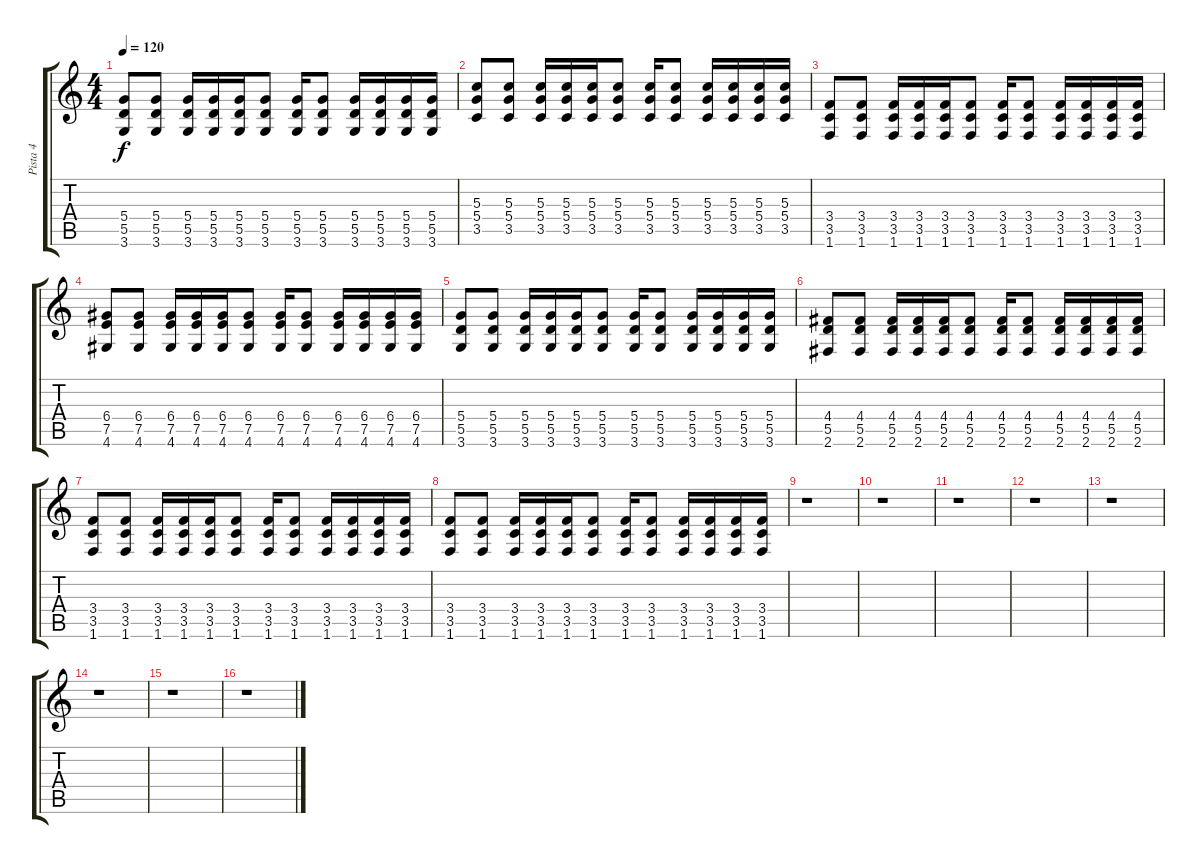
\track ("Pista 4" "Pista 4") {instrument acousticguitarsteel}
\staff {score tabs}
\tuning (E4 B3 G3 D3 A2 E2) {hide}
\ts (4 4)
\tempo 120
\clef g2
\ks c
(5.4 5.5 3.6).8{dy f} (5.4 5.5 3.6).8 (5.4 5.5 3.6).16 (5.4 5.5 3.6).16 (5.4 5.5 3.6).16 (5.4 5.5 3.6).8 (5.4 5.5 3.6).16 (5.4 5.5 3.6).8 (5.4 5.5 3.6).16 (5.4 5.5 3.6).16 (5.4 5.5 3.6).16 (5.4 5.5 3.6).16 |
(5.3 5.4 3.5).8 (5.3 5.4 3.5).8 (5.3 5.4 3.5).16 (5.3 5.4 3.5).16 (5.3 5.4 3.5).16 (5.3 5.4 3.5).8 (5.3 5.4 3.5).16 (5.3 5.4 3.5).8 (5.3 5.4 3.5).16 (5.3 5.4 3.5).16 (5.3 5.4 3.5).16 (5.3 5.4 3.5).16 |
(3.4 3.5 1.6).8 (3.4 3.5 1.6).8 (3.4 3.5 1.6).16 (3.4 3.5 1.6).16 (3.4 3.5 1.6).16 (3.4 3.5 1.6).8 (3.4 3.5 1.6).16 (3.4 3.5 1.6).8 (3.4 3.5 1.6).16 (3.4 3.5 1.6).16 (3.4 3.5 1.6).16 (3.4 3.5 1.6).16 |
(6.4 7.5 4.6).8 (6.4 7.5 4.6).8 (6.4 7.5 4.6).16 (6.4 7.5 4.6).16 (6.4 7.5 4.6).16 (6.4 7.5 4.6).8 (6.4 7.5 4.6).16 (6.4 7.5 4.6).8 (6.4 7.5 4.6).16 (6.4 7.5 4.6).16 (6.4 7.5 4.6).16 (6.4 7.5 4.6).16 |
(5.4 5.5 3.6).8 (5.4 5.5 3.6).8 (5.4 5.5 3.6).16 (5.4 5.5 3.6).16 (5.4 5.5 3.6).16 (5.4 5.5 3.6).8 (5.4 5.5 3.6).16 (5.4 5.5 3.6).8 (5.4 5.5 3.6).16 (5.4 5.5 3.6).16 (5.4 5.5 3.6).16 (5.4 5.5 3.6).16 |
(4.4 5.5 2.6).8 (4.4 5.5 2.6).8 (4.4 5.5 2.6).16 (4.4 5.5 2.6).16 (4.4 5.5 2.6).16 (4.4 5.5 2.6).8 (4.4 5.5 2.6).16 (4.4 5.5 2.6).8 (4.4 5.5 2.6).16 (4.4 5.5 2.6).16 (4.4 5.5 2.6).16 (4.4 5.5 2.6).16 |
(3.4 3.5 1.6).8 (3.4 3.5 1.6).8 (3.4 3.5 1.6).16 (3.4 3.5 1.6).16 (3.4 3.5 1.6).16 (3.4 3.5 1.6).8 (3.4 3.5 1.6).16 (3.4 3.5 1.6).8 (3.4 3.5 1.6).16 (3.4 3.5 1.6).16 (3.4 3.5 1.6).16 (3.4 3.5 1.6).16 |
(3.4 3.5 1.6).8 (3.4 3.5 1.6).8 (3.4 3.5 1.6).16 (3.4 3.5 1.6).16 (3.4 3.5 1.6).16 (3.4 3.5 1.6).8 (3.4 3.5 1.6).16 (3.4 3.5 1.6).8 (3.4 3.5 1.6).16 (3.4 3.5 1.6).16 (3.4 3.5 1.6).16 (3.4 3.5 1.6).16 |
r.1 |
r.1 |
r.1 |
r.1 |
r.1 |
r.1 |
r.1 |
r.1
